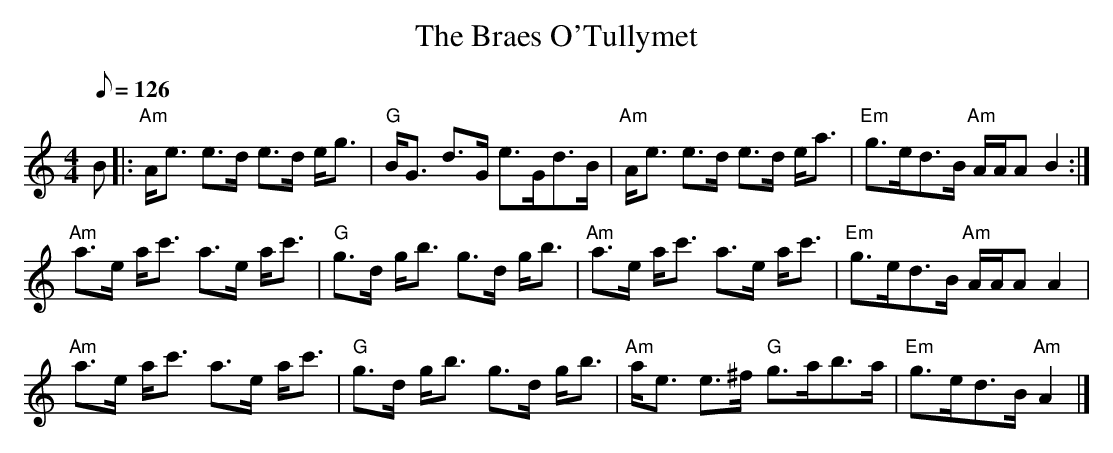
X:1
T:Braes O'Tullymet, The
M:4/4
L:1/8
Q:126
K:Am
B |:\
"Am" A<e e>d      e>d e<g  | "G"  B<G d>G      e>Gd>B    |\
"Am" A<e e>d      e>d e<a  | "Em" g>ed>B "Am"  A/A/A B2 :|!
\
"Am" a>e a<c'     a>e a<c' | "G"  g>d g<b      g>d g<b   |\
"Am" a>e a<c'     a>e a<c' | "Em" g>ed>B "Am"  A/A/A A2  |!
"Am" a>e a<c'     a>e a<c' | "G"  g>d g<b      g>d g<b   |\
"Am" a<e e>^f "G" g>ab>a   | "Em" g>ed>B "Am"  A2        |]
